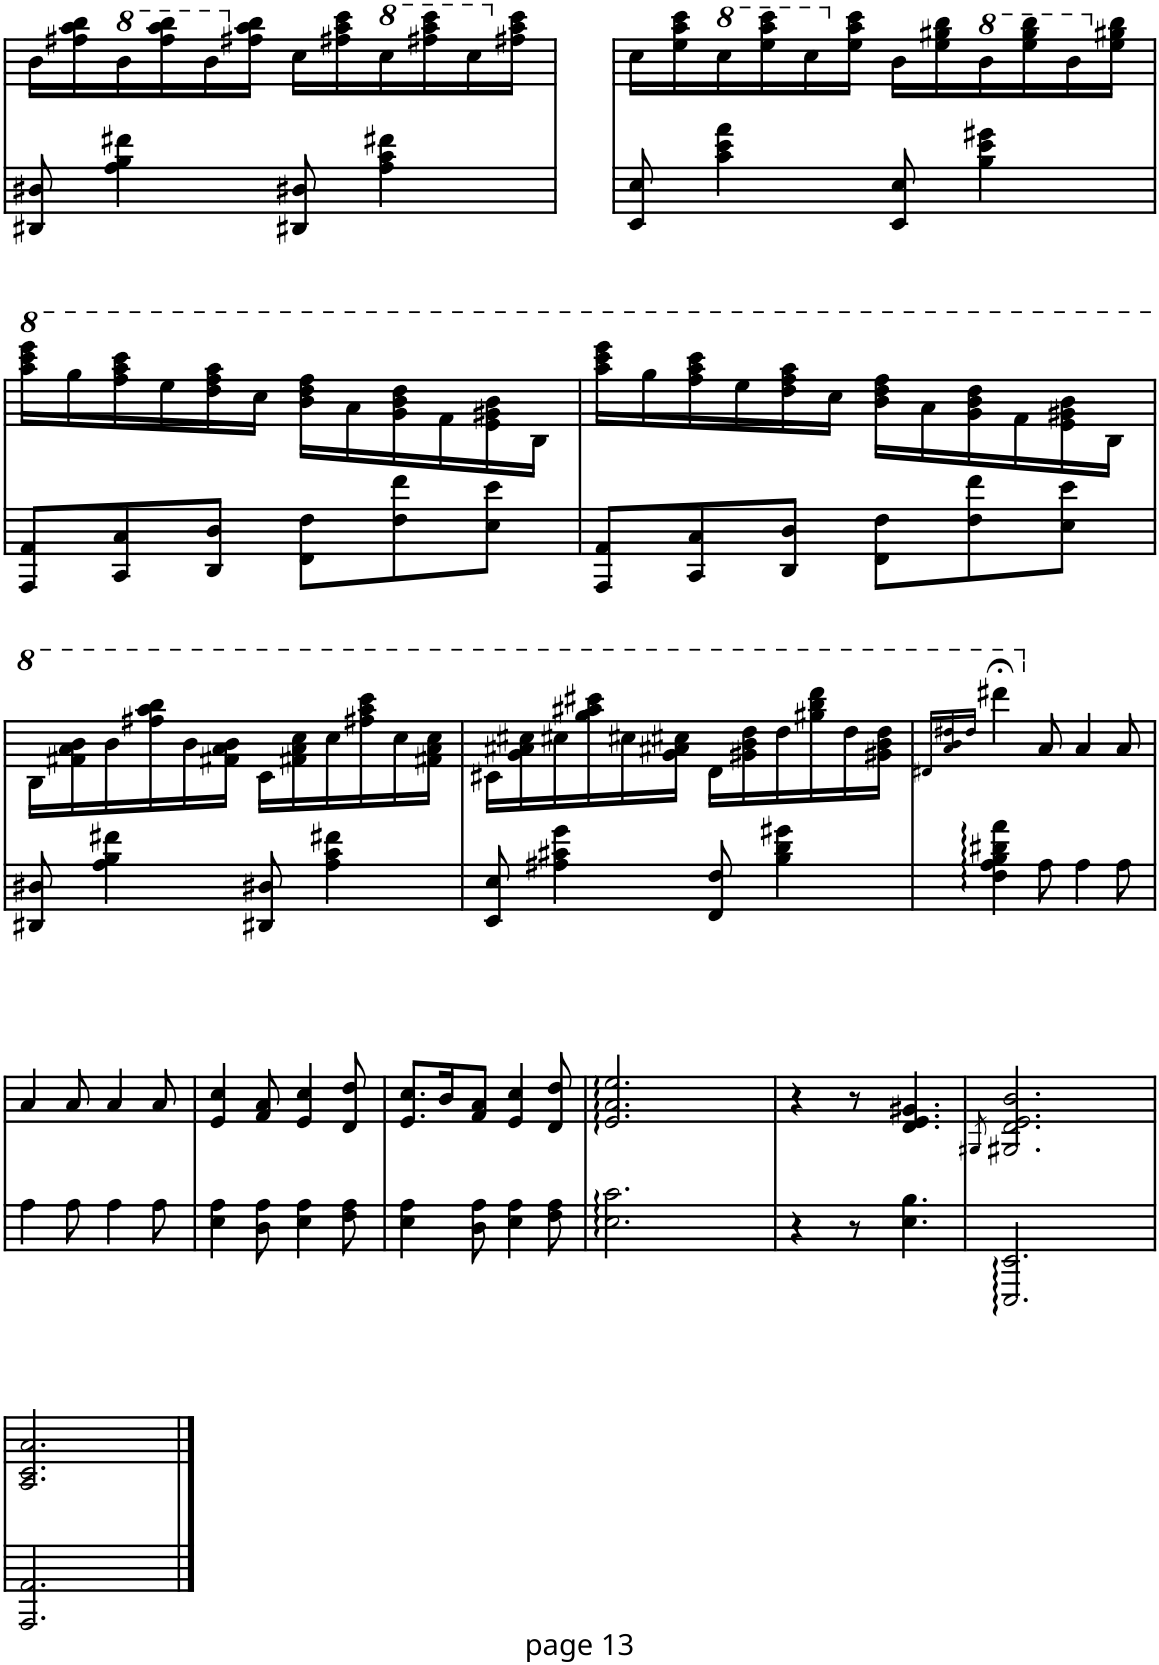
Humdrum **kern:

**kern	**kern
*part1	*part1
*staff2	*staff1
*I"Piano	*
*I'Pno.	*
!!LO:PB:g=z
*clefF4	*clefG2
*k[]	*k[]
*M6/8	*M6/8
=190	=190
8DD#X/ 8D#X/	16b\LL
.	16ff#X\ 16aa\ 16bb\
*	*8va
4A\ 4B\ 4f#X\	16bb\
.	16fff#\ 16aaa\ 16bbb\
.	16bb\
*	*X8va
.	16ff#X\ 16aa\ 16bb\JJ
8DD#X/ 8D#X/	16cc\LL
.	16ff#X\ 16aa\ 16ccc\
*	*8va
4A\ 4c\ 4f#X\	16ccc\
.	16fff#X\ 16aaa\ 16cccc\
.	16ccc\
*	*X8va
.	16ff#X\ 16aa\ 16ccc\JJ
=191	=191
8EE/ 8E/	16cc\LL
.	16ee\ 16aa\ 16ccc\
*	*8va
4c\ 4e\ 4a\	16ccc\
.	16eee\ 16aaa\ 16cccc\
.	16ccc\
*	*X8va
.	16ee\ 16aa\ 16ccc\JJ
8EE/ 8E/	16b\LL
.	16ee\ 16gg#X\ 16bb\
*	*8va
4B\ 4e\ 4g#X\	16bb\
.	16eee\ 16ggg#\ 16bbb\
.	16bb\
*	*X8va
.	16ee\ 16gg#X\ 16bb\JJ
!!LO:LB:g=z
=192	=192
*	*8va
8AAA/ 8AA/L	16aaa\ 16cccc\ 16eeee\LL
.	16ggg\
8CC/ 8C/	16fff\ 16aaa\ 16cccc\
.	16eee\
8DD/ 8D/J	16ddd\ 16fff\ 16aaa\
.	16ccc\JJ
8FF\ 8F\L	16bb\ 16ddd\ 16fff\LL
.	16aa\
8F\ 8f\	16gg\ 16bb\ 16ddd\
.	16ff\
8E\ 8e\J	16ee\ 16gg#X\ 16bb\
.	16b\JJ
=193	=193
8AAA/ 8AA/L	16aaa\ 16cccc\ 16eeee\LL
.	16ggg\
8CC/ 8C/	16fff\ 16aaa\ 16cccc\
.	16eee\
8DD/ 8D/J	16ddd\ 16fff\ 16aaa\
.	16ccc\JJ
8FF\ 8F\L	16bb\ 16ddd\ 16fff\LL
.	16aa\
8F\ 8f\	16gg\ 16bb\ 16ddd\
.	16ff\
8E\ 8e\J	16ee\ 16gg#X\ 16bb\
.	16b\JJ
!!LO:LB:g=z
=194	=194
8DD#X/ 8D#X/	16b\LL
.	16ff#X\ 16aa\ 16bb\
4A\ 4B\ 4f#X\	16bb\
.	16fff#X\ 16aaa\ 16bbb\
.	16bb\
.	16ff#X\ 16aa\ 16bb\JJ
8DD#X/ 8D#X/	16cc\LL
.	16ff#X\ 16aa\ 16ccc\
4A\ 4c\ 4f#X\	16ccc\
.	16fff#X\ 16aaa\ 16cccc\
.	16ccc\
.	16ff#X\ 16aa\ 16ccc\JJ
=195	=195
8EE/ 8E/	16cc#X\LL
.	16gg\ 16aa#X\ 16ccc#X\
4A#X\ 4c#X\ 4g\	16ccc#X\
.	16ggg\ 16aaa#X\ 16cccc#X\
.	16ccc#X\
.	16gg\ 16aa#X\ 16ccc#X\JJ
8FF/ 8F/	16dd\LL
.	16gg#X\ 16bb\ 16ddd\
4B\ 4d\ 4g#X\	16ddd\
.	16ggg#X\ 16bbb\ 16dddd\
.	16ddd\
.	16gg#X\ 16bb\ 16ddd\JJ
=196	=196
.	16qdd#X/LL
.	16qaa/ 16qbb/ 16qddd#X/
.	16qddd#/JJ
4F\ 4A\ 4B\ 4d#X\ 4a\	4dddd#X;<\
*	*X8va
8A\	8a/
4A\	4a/
8A\	8a/
!!LO:LB:g=z
=197	=197
4A\	4a/
8A\	8a/
4A\	4a/
8A\	8a/
=198	=198
4E\ 4A\	4e/ 4cc/
8D\ 8A\	8f/ 8a/
4E\ 4A\	4e/ 4cc/
8F\ 8A\	8d/ 8dd/
=199	=199
4E\ 4A\	8.e/ 8.cc/L
.	16b/K
8D\ 8A\	8f/ 8a/J
4E\ 4A\	4e/ 4cc/
8F\ 8A\	8d/ 8dd/
=200	=200
2.E\: 2.c\:	2.e/ 2.a/ 2.ee/
=201	=201
4r	4r
8r	8r
4.E\ 4.B\	4.d/ 4.e/ 4.g#X/
=202	=202
.	8qG#X/
2.EEE/ 2.EE/	2.G#X/ 2.d/ 2.e/ 2.b/
!!LO:LB:g=z
=203	=203
2.AAA/ 2.AA/	2.A/ 2.c/ 2.a/
==	==
*-	*-
